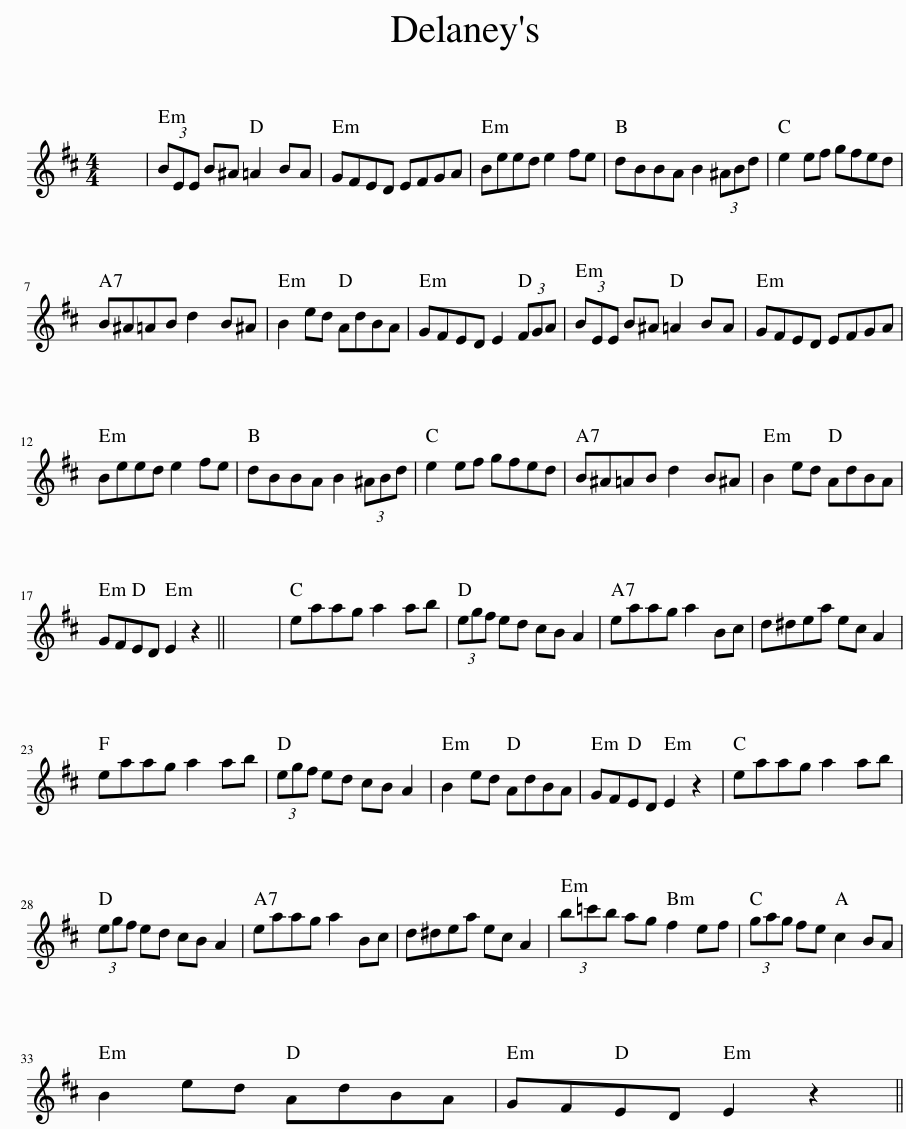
X:1
L:1/8
M:4/4
I:linebreak $
K:D
V:1 treble
V:1
 x8 | (3BEE B^A =A2 BA | GFED EFGA | Beed e2 fe | dBBA B2 (3^ABd | %5
 e2 ef gfed |$ B^A=AB d2 B^A | B2 ed AdBA | GFED E2 (3FGA | (3BEE B^A =A2 BA | %10
 GFED EFGA |$ Beed e2 fe | dBBA B2 (3^ABd | e2 ef gfed | B^A=AB d2 B^A | %15
 B2 ed AdBA |$ GFED E2 z2 || x8 | eaag a2 ab | (3egf ed cB A2 | %20
 eaag a2 Bc | d^dea ec A2 |$ eaag a2 ab | (3egf ed cB A2 | B2 ed AdBA | %25
 GFED E2 z2 | eaag a2 ab |$ (3egf ed cB A2 | eaag a2 Bc | d^dea ec A2 | %30
 (3b=c'b ag f2 ef | (3gag fe c2 BA |$ B2 ed AdBA | GFED E2 z2 || %34
